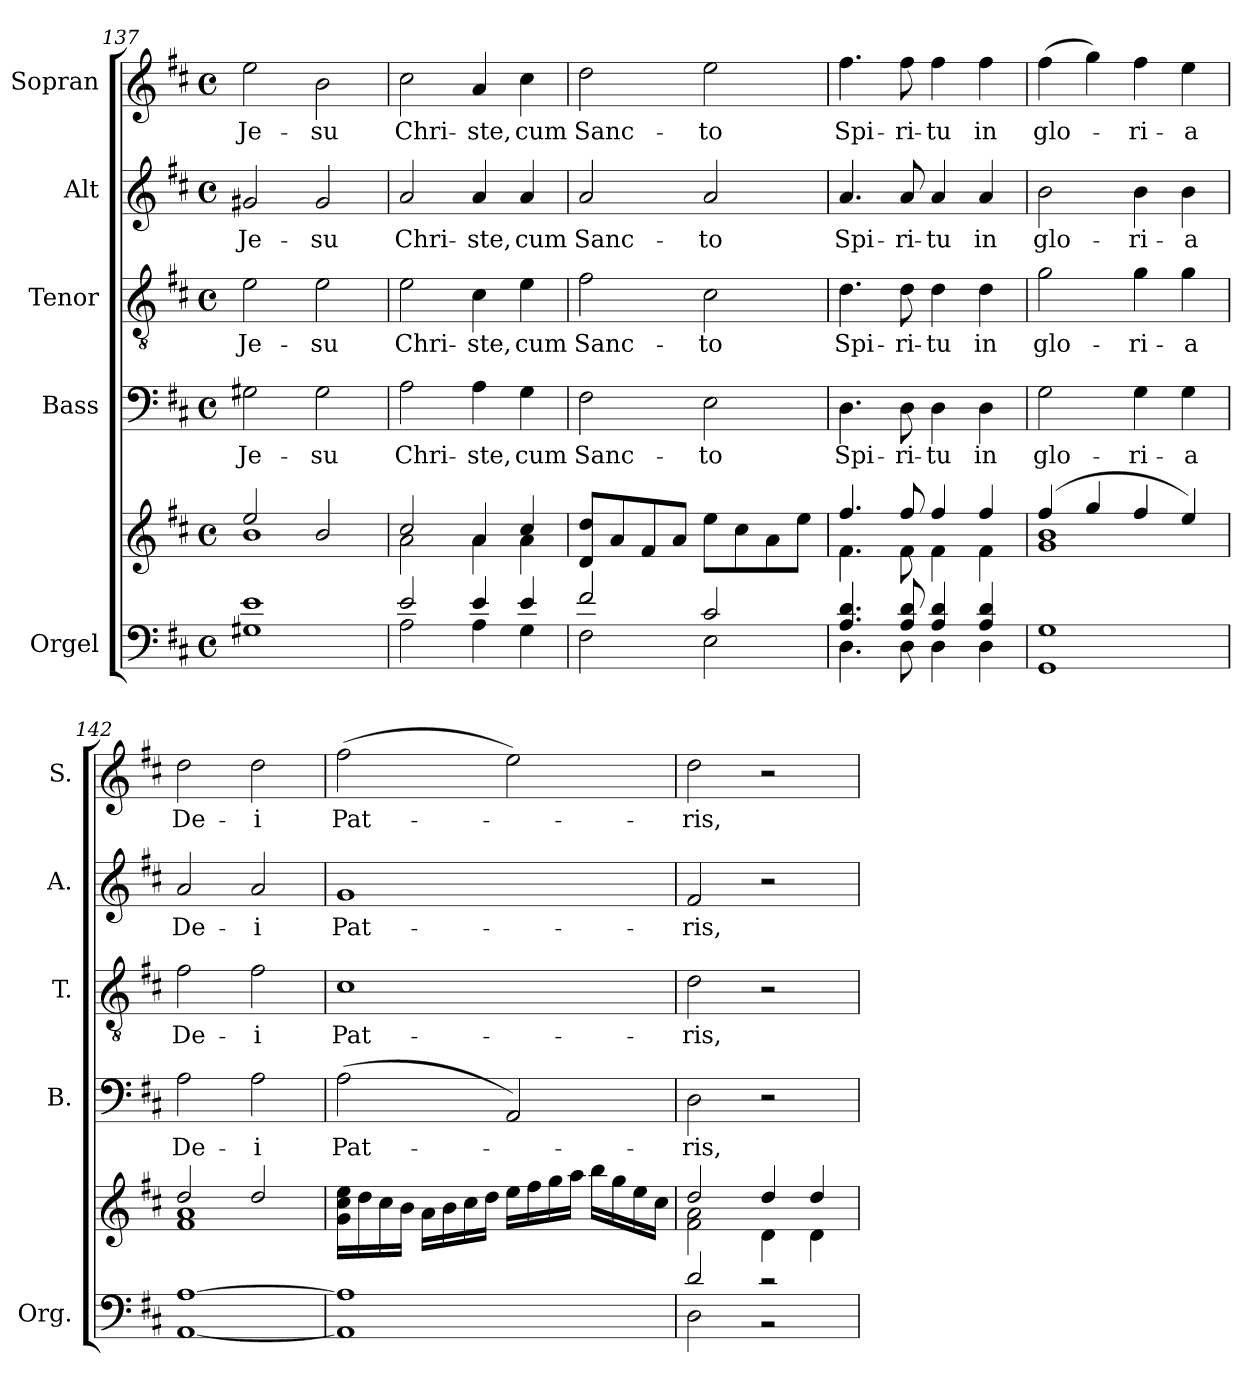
**kern	**kern	**kern	**text	**kern	**text	**kern	**text	**kern	**text
*part5	*part5	*part4	*part4	*part3	*part3	*part2	*part2	*part1	*part1
*staff6	*staff5	*staff4	*staff4	*staff3	*staff3	*staff2	*staff2	*staff1	*staff1
*I"Orgel	*	*I"Bass	*	*I"Tenor	*	*I"Alt	*	*I"Sopran	*
*I'Org.	*	*I'B.	*	*I'T.	*	*I'A.	*	*I'S.	*
*clefF4	*clefG2	*clefF4	*	*clefGv2	*	*clefG2	*	*clefG2	*
*k[f#c#]	*k[f#c#]	*k[f#c#]	*	*k[f#c#]	*	*k[f#c#]	*	*k[f#c#]	*
*D:	*D:	*D:	*	*D:	*	*D:	*	*D:	*
*M4/4	*M4/4	*M4/4	*	*M4/4	*	*M4/4	*	*M4/4	*
*met(c)	*met(c)	*met(c)	*	*met(c)	*	*met(c)	*	*met(c)	*
=137	=137	=137	=137	=137	=137	=137	=137	=137	=137
*^	*^	*	*	*	*	*	*	*	*
!	!	!	!	!	!LO:LY:b	!	!LO:LY:b	!	!LO:LY:b	!	!LO:LY:b
1e	1G#X	2ee/	1b	2G#X\	Je-	2e\	Je-	2g#X/	Je-	2ee\	Je-
!	!	!	!	!	!LO:LY:b	!	!LO:LY:b	!	!LO:LY:b	!	!LO:LY:b
.	.	2b/	.	2G#\	-su	2e\	-su	2g#/	-su	2b\	-su
=138	=138	=138	=138	=138	=138	=138	=138	=138	=138	=138	=138
!	!	!	!	!	!LO:LY:b	!	!LO:LY:b	!	!LO:LY:b	!	!LO:LY:b
2e/	2A\	2cc#/	2a\	2A\	Chri-	2e\	Chri-	2a/	Chri-	2cc#\	Chri-
!	!	!	!	!	!LO:LY:b	!	!LO:LY:b	!	!LO:LY:b	!	!LO:LY:b
4e/	4A\	4a/	4a\	4A\	-ste,	4c#\	-ste,	4a/	-ste,	4a/	-ste,
!	!	!	!	!	!LO:LY:b	!	!LO:LY:b	!	!LO:LY:b	!	!LO:LY:b
4e/	4G\	4cc#/	4a\	4G\	cum	4e\	cum	4a/	cum	4cc#\	cum
=139	=139	=139	=139	=139	=139	=139	=139	=139	=139	=139	=139
!	!	!	!	!	!LO:LY:b	!	!LO:LY:b	!	!LO:LY:b	!	!LO:LY:b
*	*	*v	*v	*	*	*	*	*	*	*	*
2f#/	2F#\	8d/ 8dd/L	2F#\	Sanc-	2f#\	Sanc-	2a/	Sanc-	2dd\	Sanc-
.	.	8a/	.	.	.	.	.	.	.	.
.	.	8f#/	.	.	.	.	.	.	.	.
.	.	8a/J	.	.	.	.	.	.	.	.
!	!	!	!	!LO:LY:b	!	!LO:LY:b	!	!LO:LY:b	!	!LO:LY:b
2c#/	2E\	8ee\L	2E\	-to	2c#\	-to	2a/	-to	2ee\	-to
.	.	8cc#\	.	.	.	.	.	.	.	.
.	.	8a\	.	.	.	.	.	.	.	.
.	.	8ee\J	.	.	.	.	.	.	.	.
!!LO:LB:g=z
=140	=140	=140	=140	=140	=140	=140	=140	=140	=140	=140
*	*	*^	*	*	*	*	*	*	*	*
!	!	!	!	!	!LO:LY:b	!	!LO:LY:b	!	!LO:LY:b	!	!LO:LY:b
4.A/ 4.d/	4.D\	4.ff#/	4.f#\	4.D\	Spi-	4.d\	Spi-	4.a/	Spi-	4.ff#\	Spi-
!	!	!	!	!	!LO:LY:b	!	!LO:LY:b	!	!LO:LY:b	!	!LO:LY:b
8A/ 8d/	8D\	8ff#/	8f#\	8D\	-ri-	8d\	-ri-	8a/	-ri-	8ff#\	-ri-
!	!	!	!	!	!LO:LY:b	!	!LO:LY:b	!	!LO:LY:b	!	!LO:LY:b
4A/ 4d/	4D\	4ff#/	4f#\	4D\	-tu	4d\	-tu	4a/	-tu	4ff#\	-tu
!	!	!	!	!	!LO:LY:b	!	!LO:LY:b	!	!LO:LY:b	!	!LO:LY:b
4A/ 4d/	4D\	4ff#/	4f#\	4D\	in	4d\	in	4a/	in	4ff#\	in
=141	=141	=141	=141	=141	=141	=141	=141	=141	=141	=141	=141
!	!	!	!	!	!LO:LY:b	!	!LO:LY:b	!	!LO:LY:b	!	!LO:LY:b
1G	1GG	(4ff#/	1g 1b	2G\	glo-	2g\	glo-	2b\	glo-	(>4ff#\	glo-
.	.	4gg/	.	.	.	.	.	.	.	4gg\)	.
!	!	!	!	!	!LO:LY:b	!	!LO:LY:b	!	!LO:LY:b	!	!LO:LY:b
.	.	4ff#/	.	4G\	-ri-	4g\	-ri-	4b\	-ri-	4ff#\	-ri-
!	!	!	!	!	!LO:LY:b	!	!LO:LY:b	!	!LO:LY:b	!	!LO:LY:b
.	.	4ee/)	.	4G\	-a	4g\	-a	4b\	-a	4ee\	-a
=142	=142	=142	=142	=142	=142	=142	=142	=142	=142	=142	=142
!	!	!	!	!	!LO:LY:b	!	!LO:LY:b	!	!LO:LY:b	!	!LO:LY:b
[>1A	[<1AA	2dd/	1f# 1a	2A\	De-	2f#\	De-	2a/	De-	2dd\	De-
!	!	!	!	!	!LO:LY:b	!	!LO:LY:b	!	!LO:LY:b	!	!LO:LY:b
.	.	2dd/	.	2A\	-i	2f#\	-i	2a/	-i	2dd\	-i
*	*	*v	*v	*	*	*	*	*	*	*	*
=143	=143	=143	=143	=143	=143	=143	=143	=143	=143	=143
!	!	!	!	!LO:LY:b	!	!LO:LY:b	!	!LO:LY:b	!	!LO:LY:b
1A]	1AA]	16g\ 16cc#\ 16ee\LL	(>2A\	Pat-	1c#	Pat-	1g	Pat-	(>2ff#\	Pat-
.	.	16dd\	.	.	.	.	.	.	.	.
.	.	16cc#\	.	.	.	.	.	.	.	.
.	.	16b\JJ	.	.	.	.	.	.	.	.
.	.	16a\LL	.	.	.	.	.	.	.	.
.	.	16b\	.	.	.	.	.	.	.	.
.	.	16cc#\	.	.	.	.	.	.	.	.
.	.	16dd\JJ	.	.	.	.	.	.	.	.
.	.	16ee\LL	2AA/)	.	.	.	.	.	2ee\)	.
.	.	16ff#\	.	.	.	.	.	.	.	.
.	.	16gg\	.	.	.	.	.	.	.	.
.	.	16aa\JJ	.	.	.	.	.	.	.	.
.	.	16bb\LL	.	.	.	.	.	.	.	.
.	.	16gg\	.	.	.	.	.	.	.	.
.	.	16ee\	.	.	.	.	.	.	.	.
.	.	16cc#\JJ	.	.	.	.	.	.	.	.
=144	=144	=144	=144	=144	=144	=144	=144	=144	=144	=144
*	*	*^	*	*	*	*	*	*	*	*
!	!	!	!	!	!LO:LY:b	!	!LO:LY:b	!	!LO:LY:b	!	!LO:LY:b
2d/	2D\	2dd/	2f#\ 2a\	2D\	-ris,	2d\	-ris,	2f#/	-ris,	2dd\	-ris,
2r	2r	4dd/	4d\	2r	.	2r	.	2r	.	2r	.
.	.	4dd/	4d\	.	.	.	.	.	.	.	.
*v	*v	*	*	*	*	*	*	*	*	*	*
*	*v	*v	*	*	*	*	*	*	*	*
=	=	=	=	=	=	=	=	=	=
*-	*-	*-	*-	*-	*-	*-	*-	*-	*-
